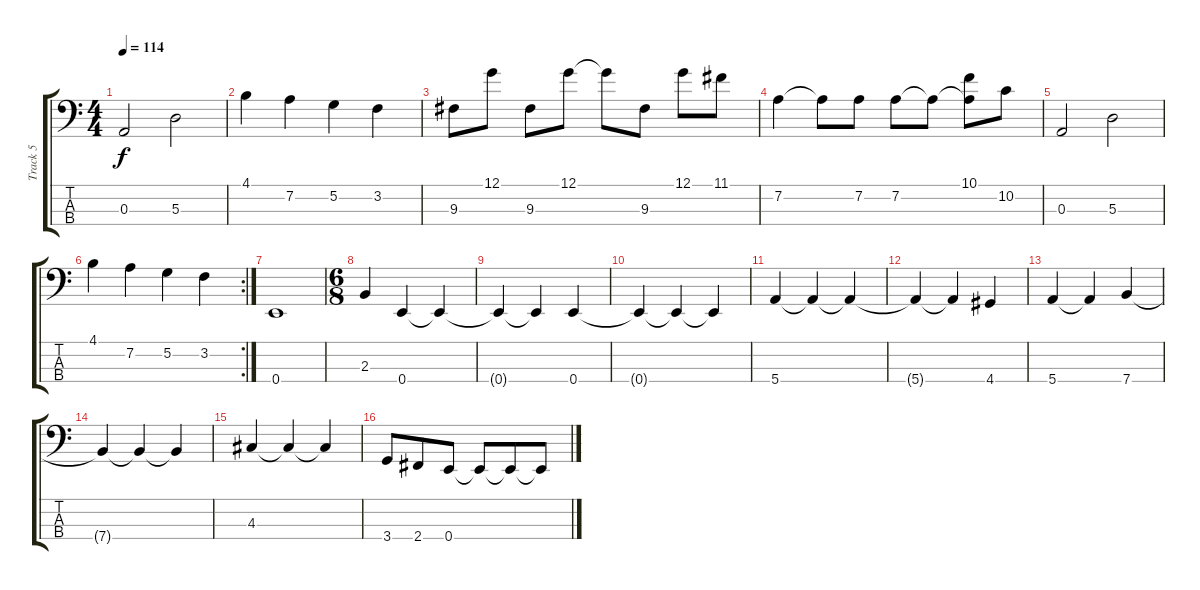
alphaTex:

\track ("Track 5" "Track 5") {instrument acousticguitarnylon}
\staff {score tabs}
\tuning (G2 D2 A1 E1) {hide}
\ts (4 4)
\tempo 114
\clef f4
\ks c
0.3.2{dy f} 5.3.2 |
4.1.4 7.2.4 5.2.4 3.2.4 |
9.3.8 12.1.8 9.3.8 12.1.8 12.1{t}.8 9.3.8 12.1.8 11.1.8 |
7.2.4 7.2{t}.8 7.2.8 7.2.8 7.2{t}.8 (10.1 7.2{t}).8 10.2.8 |
0.3.2 5.3.2 |
\rc 2
4.1.4 7.2.4 5.2.4 3.2.4 |
0.4.1{volume 2} |
\ts (6 8)
2.3.4 0.4.4 0.4{t}.4 |
0.4{t}.4 0.4{t}.4 0.4.4 |
0.4{t}.4 0.4{t}.4 0.4{t}.4 |
5.4.4 5.4{t}.4 5.4{t}.4 |
5.4{t}.4 5.4{t}.4 4.4.4 |
5.4.4 5.4{t}.4 7.4.4 |
7.4{t}.4 7.4{t}.4 7.4{t}.4 |
4.3.4 4.3{t}.4 4.3{t}.4 |
3.4.8 2.4.8 0.4.8 0.4{t}.8 0.4{t}.8 0.4{t}.8
